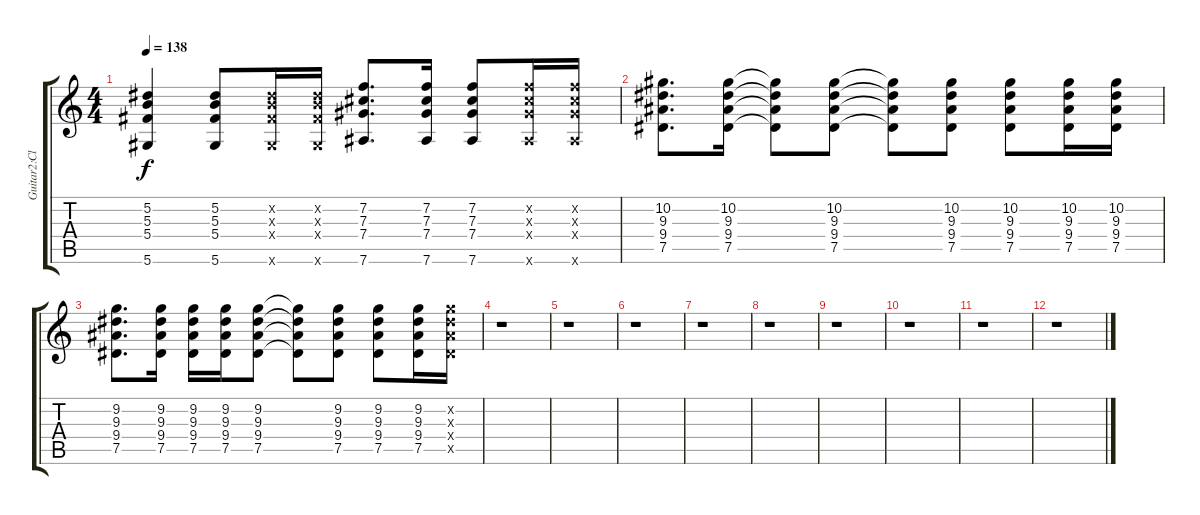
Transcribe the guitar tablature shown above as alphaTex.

\track ("Guitar2:Clean<Half Down>" "Guitar2:Cl") {instrument electricguitarclean}
\staff {score tabs}
\tuning (Eb4 Bb3 Gb3 Db3 Ab2 Eb2) {hide}
\ts (4 4)
\tempo 138
\clef g2
\ks c
(5.2 5.3 5.4 5.6).4{dy f} (5.2 5.3 5.4 5.6).8 (5.2{x} 5.3{x} 5.4{x} 5.6{x}).16 (5.2{x} 5.3{x} 5.4{x} 5.6{x}).16 (7.2 7.3 7.4 7.6).8{d} (7.2 7.3 7.4 7.6).16 (7.2 7.3 7.4 7.6).8 (7.2{x} 7.3{x} 7.4{x} 7.6{x}).16 (7.2{x} 7.3{x} 7.4{x} 7.6{x}).16 |
(10.2 9.3 9.4 7.5).8{d} (10.2 9.3 9.4 7.5).16 (10.2{t} 9.3{t} 9.4{t} 7.5{t}).8 (10.2 9.3 9.4 7.5).8 (10.2{t} 9.3{t} 9.4{t} 7.5{t}).8 (10.2 9.3 9.4 7.5).8 (10.2 9.3 9.4 7.5).8 (10.2 9.3 9.4 7.5).16 (10.2 9.3 9.4 7.5).16 |
(9.2 9.3 9.4 7.5).8{d} (9.2 9.3 9.4 7.5).16 (9.2 9.3 9.4 7.5).16 (9.2 9.3 9.4 7.5).16 (9.2 9.3 9.4 7.5).8 (9.2{t} 9.3{t} 9.4{t} 7.5{t}).8 (9.2 9.3 9.4 7.5).8 (9.2 9.3 9.4 7.5).8 (9.2 9.3 9.4 7.5).16 (9.2{x} 9.3{x} 9.4{x} 7.5{x}).16 |
r.1 |
r.1 |
r.1 |
r.1 |
r.1 |
r.1 |
r.1 |
r.1 |
r.1
